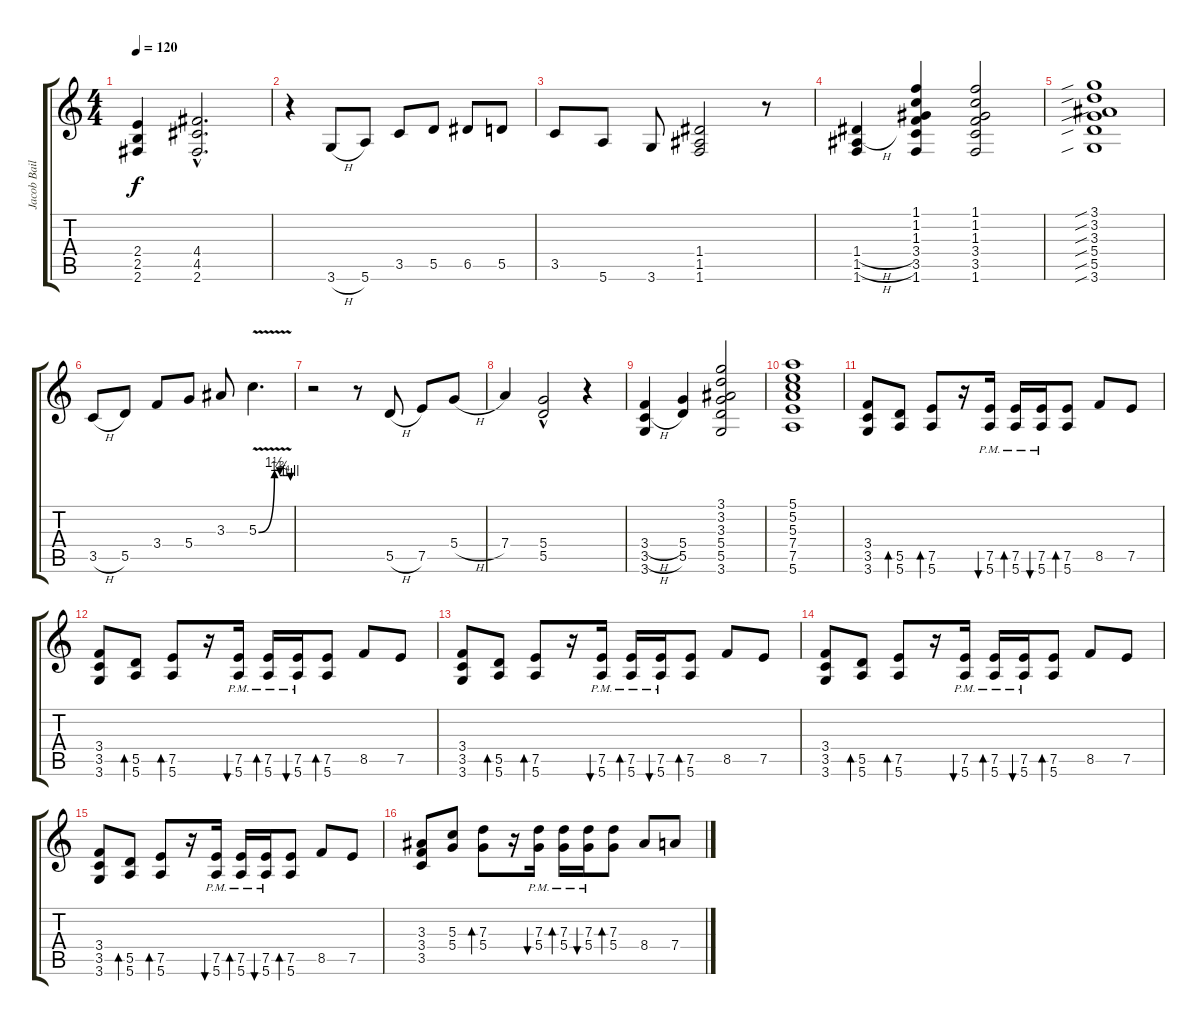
\track ("Jacob Bailey" "Jacob Bail") {instrument acousticguitarsteel}
\staff {score tabs}
\tuning (E4 B3 G3 D3 A2 E2) {hide}
\ts (4 4)
\tempo 120
\clef g2
\ks c
(2.4 2.5 2.6).4{dy f instrument acousticguitarsteel} (4.4{hac} 4.5{hac} 2.6{hac}).2{d} |
r.4 3.6{h}.8 5.6.8 3.5.8 5.5.8 6.5.8 5.5.8 |
3.5.8 5.6.8 3.6.8 (1.4 1.5 1.6).2 r.8 |
(1.4{h} 1.5{h} 1.6).4 (1.1 1.2 1.3 3.4 3.5 1.6).4 (1.1 1.2 1.3 3.4 3.5 1.6).2 |
(3.1{sib} 3.2{sib} 3.3{sib} 5.4{sib} 5.5{sib} 3.6{sib}).1 |
3.5{h}.8 5.5.8 3.4.8 5.4.8 3.3.8 5.3{be (custom 0 0 30 6 40 5 45 5 50 5 56 5 60 4) v}.4{d} |
r.2 r.8 5.5{h}.8 7.5.8 5.4{h}.8 |
7.4.4 (5.4{hac} 5.5).2 r.4 |
(3.4{h} 3.5{h} 3.6).4 (5.4 5.5).4 (3.1 3.2 3.3 5.4 5.5 3.6).2 |
(5.1 5.2 5.3 7.4 7.5 5.6).1 |
(3.4 3.5 3.6).8 (5.5 5.6).8{bd 240} (7.5 5.6).8{bd 120} r.16 (7.5 5.6{pm}).16{bu 120} (7.5 5.6{pm}).16{bd 120} (7.5 5.6{pm}).16{bu 120} (7.5 5.6).8{bd 120} 8.5.8 7.5.8 |
(3.4 3.5 3.6).8 (5.5 5.6).8{bd 240} (7.5 5.6).8{bd 120} r.16 (7.5 5.6{pm}).16{bu 120} (7.5 5.6{pm}).16{bd 120} (7.5 5.6{pm}).16{bu 120} (7.5 5.6).8{bd 120} 8.5.8 7.5.8 |
(3.4 3.5 3.6).8 (5.5 5.6).8{bd 240} (7.5 5.6).8{bd 120} r.16 (7.5 5.6{pm}).16{bu 120} (7.5 5.6{pm}).16{bd 120} (7.5 5.6{pm}).16{bu 120} (7.5 5.6).8{bd 120} 8.5.8 7.5.8 |
(3.4 3.5 3.6).8 (5.5 5.6).8{bd 240} (7.5 5.6).8{bd 120} r.16 (7.5 5.6{pm}).16{bu 120} (7.5 5.6{pm}).16{bd 120} (7.5 5.6{pm}).16{bu 120} (7.5 5.6).8{bd 120} 8.5.8 7.5.8 |
(3.4 3.5 3.6).8 (5.5 5.6).8{bd 240} (7.5 5.6).8{bd 120} r.16 (7.5 5.6{pm}).16{bu 120} (7.5 5.6{pm}).16{bd 120} (7.5 5.6{pm}).16{bu 120} (7.5 5.6).8{bd 120} 8.5.8 7.5.8 |
(3.3 3.4 3.5).8 (5.3 5.4).8 (7.3 5.4).8{bd 120} r.16 (7.3 5.4{pm}).16{bu 120} (7.3{pm} 5.4).16{bd 120} (7.3{pm} 5.4).16{bu 120} (7.3 5.4).8{bd 120} 8.4.8 7.4.8
